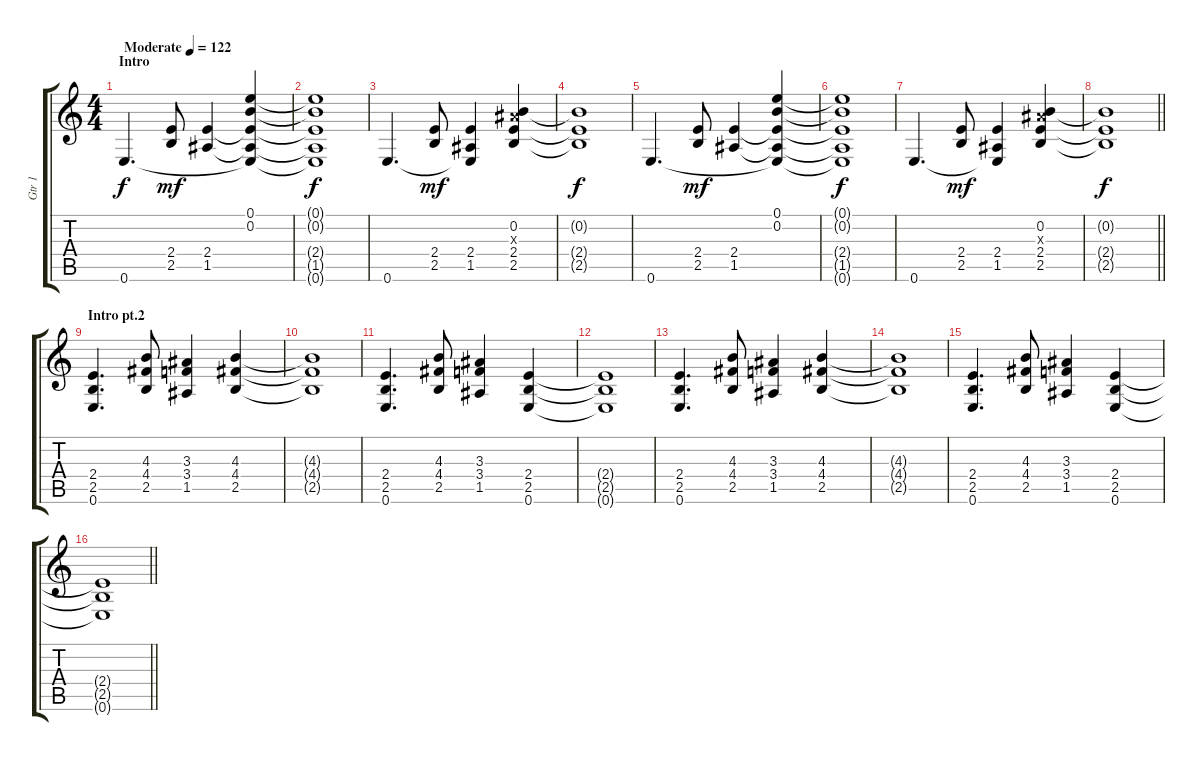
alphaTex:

\track ("Gtr 1" "Gtr 1") {instrument acousticguitarsteel}
\staff {score tabs}
\tuning (E4 B3 G3 D3 A2 E2) {hide}
\ts (4 4)
\section ("" "Intro")
\tempo (122 "Moderate")
\clef g2
\ks c
0.6.4{d dy f instrument acousticguitarsteel} (2.4 2.5).8{dy mf} (2.4 1.5).4 (0.1 0.2 2.4{t} 1.5{t} 0.6{t}).4 |
(0.1{t} 0.2{t} 2.4{t} 1.5{t} 0.6{t}).1{dy f} |
0.6.4{d} (2.4 2.5).8{dy mf} (2.4 1.5 0.6{t}).4 (0.2 3.3{x} 2.4 2.5).4 |
(0.2{t} 2.4{t} 2.5{t}).1{dy f} |
0.6.4{d} (2.4 2.5).8{dy mf} (2.4 1.5).4 (0.1 0.2 2.4{t} 1.5{t} 0.6{t}).4 |
(0.1{t} 0.2{t} 2.4{t} 1.5{t} 0.6{t}).1{dy f} |
0.6.4{d} (2.4 2.5).8{dy mf} (2.4 1.5 0.6{t}).4 (0.2 3.3{x} 2.4 2.5).4 |
\barLineRight lightlight
(0.2{t} 2.4{t} 2.5{t}).1{dy f} |
\section ("" "Intro pt.2")
(2.4 2.5 0.6).4{d volume 12 instrument distortionguitar} (4.3 4.4 2.5).8 (3.3 3.4 1.5).4 (4.3 4.4 2.5).4 |
(4.3{t} 4.4{t} 2.5{t}).1 |
(2.4 2.5 0.6).4{d} (4.3 4.4 2.5).8 (3.3 3.4 1.5).4 (2.4 2.5 0.6).4 |
(2.4{t} 2.5{t} 0.6{t}).1 |
(2.4 2.5 0.6).4{d} (4.3 4.4 2.5).8 (3.3 3.4 1.5).4 (4.3 4.4 2.5).4 |
(4.3{t} 4.4{t} 2.5{t}).1 |
(2.4 2.5 0.6).4{d} (4.3 4.4 2.5).8 (3.3 3.4 1.5).4 (2.4 2.5 0.6).4 |
\barLineRight lightlight
(2.4{t} 2.5{t} 0.6{t}).1
